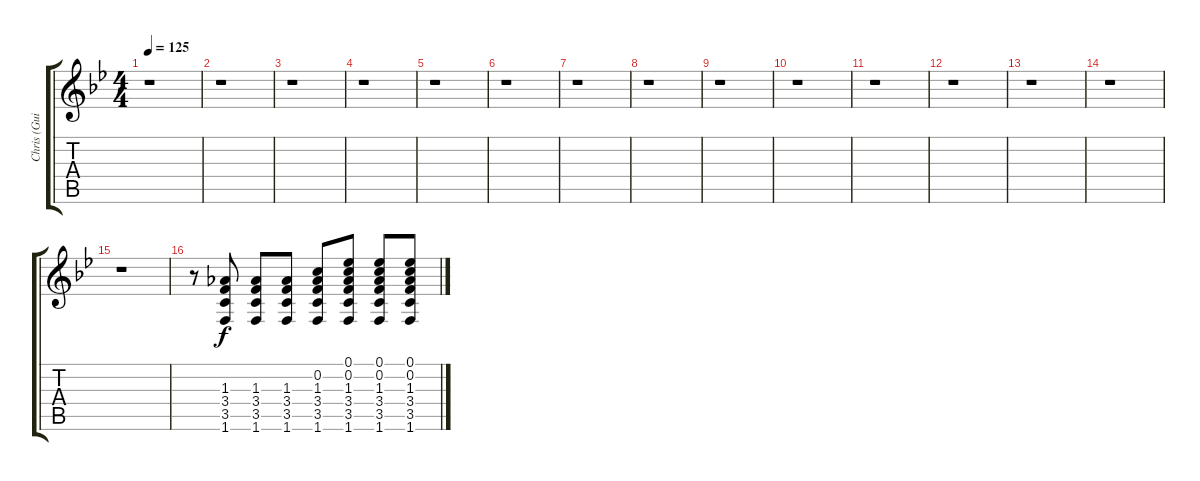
\track ("Chris (Guitar 2)" "Chris (Gui") {instrument acousticguitarsteel}
\staff {score tabs}
\tuning (Eb4 C4 G3 D3 A2 E2) {hide}
\ts (4 4)
\tempo 125
\clef g2
\ks bb
r.1{dy f} |
r.1 |
r.1 |
r.1 |
r.1 |
r.1 |
r.1 |
r.1 |
r.1 |
r.1 |
r.1 |
r.1 |
r.1 |
r.1 |
r.1 |
r.8{volume 16} (1.3 3.4 3.5 1.6).8 (1.3 3.4 3.5 1.6).8 (1.3 3.4 3.5 1.6).8 (0.2 1.3 3.4 3.5 1.6).8 (0.1 0.2 1.3 3.4 3.5 1.6).8 (0.1 0.2 1.3 3.4 3.5 1.6).8 (0.1 0.2 1.3 3.4 3.5 1.6).8
